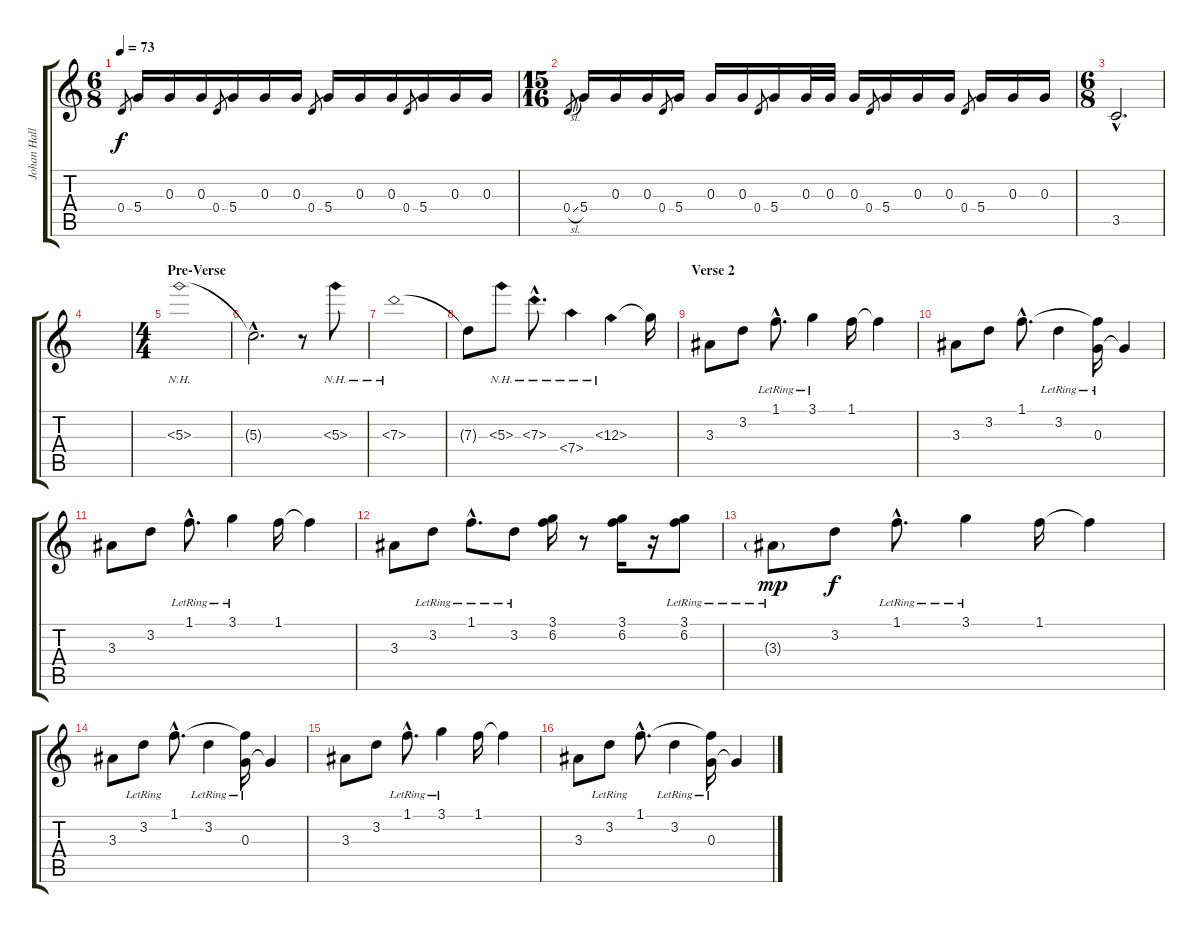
\track ("Johan Hallgren" "Johan Hall") {instrument overdrivenguitar}
\staff {score tabs}
\tuning (E4 B3 G3 D3 A2 D2) {hide}
\ts (6 8)
\tempo 73
\clef g2
\ks c
0.4.8{gr dy f} 5.4.16 0.3.16 0.3.16 0.4.8{gr} 5.4.16 0.3.16 0.3.16 0.4.8{gr} 5.4.16 0.3.16 0.3.16 0.4.8{gr} 5.4.16 0.3.16 0.3.16 |
\ts (15 16)
0.4{sl}.8{gr} 5.4.16 0.3.16 0.3.16 0.4.8{gr} 5.4.16 0.3.16 0.3.16 0.4.8{gr} 5.4.16 0.3.32 0.3.32 0.3.16 0.4.8{gr} 5.4.16 0.3.16 0.3.16 0.4.8{gr} 5.4.16 0.3.16 0.3.16 |
\ts (6 8)
3.5{hac}.2{d} |
|
\ts (4 4)
\section ("" "Pre-Verse")
5.3{nh}.1{volume 11 instrument electricguitarjazz} |
5.3{hac t}.2{d} r.8 5.3{nh}.8 |
7.3{nh}.1 |
7.3{t}.8 5.3{nh}.8 7.3{nh hac}.8{d} 7.4{nh}.4 12.3{nh}.4 12.3{t}.16 |
\section ("" "Verse 2")
3.3.8{volume 9 instrument overdrivenguitar} 3.2.8 1.1{hac lr}.8{d} 3.1{lr}.4 1.1.16 1.1{t}.4 |
3.3.8 3.2.8 1.1{hac}.8{d} 3.2{lr}.4 (1.1{t} 0.3{lr}).16 0.3{t}.4 |
3.3.8 3.2.8 1.1{hac lr}.8{d} 3.1{lr}.4 1.1.16 1.1{t}.4 |
3.3.8 3.2{lr}.8 1.1{hac lr}.8{d} 3.2{lr}.8 (3.1 6.2).16 r.8 (3.1 6.2).16 r.16 (3.1{lr} 6.2).8 |
3.3{g lr}.8{dy mp} 3.2.8{dy f} 1.1{hac lr}.8{d} 3.1{lr}.4 1.1.16 1.1{t}.4 |
3.3.8 3.2{lr}.8 1.1{hac}.8{d} 3.2{lr}.4 (1.1{t} 0.3{lr}).16 0.3{t}.4 |
3.3.8 3.2.8 1.1{hac lr}.8{d} 3.1{lr}.4 1.1.16 1.1{t}.4 |
3.3.8 3.2{lr}.8 1.1{hac}.8{d} 3.2{lr}.4 (1.1{t} 0.3{lr}).16 0.3{t}.4
